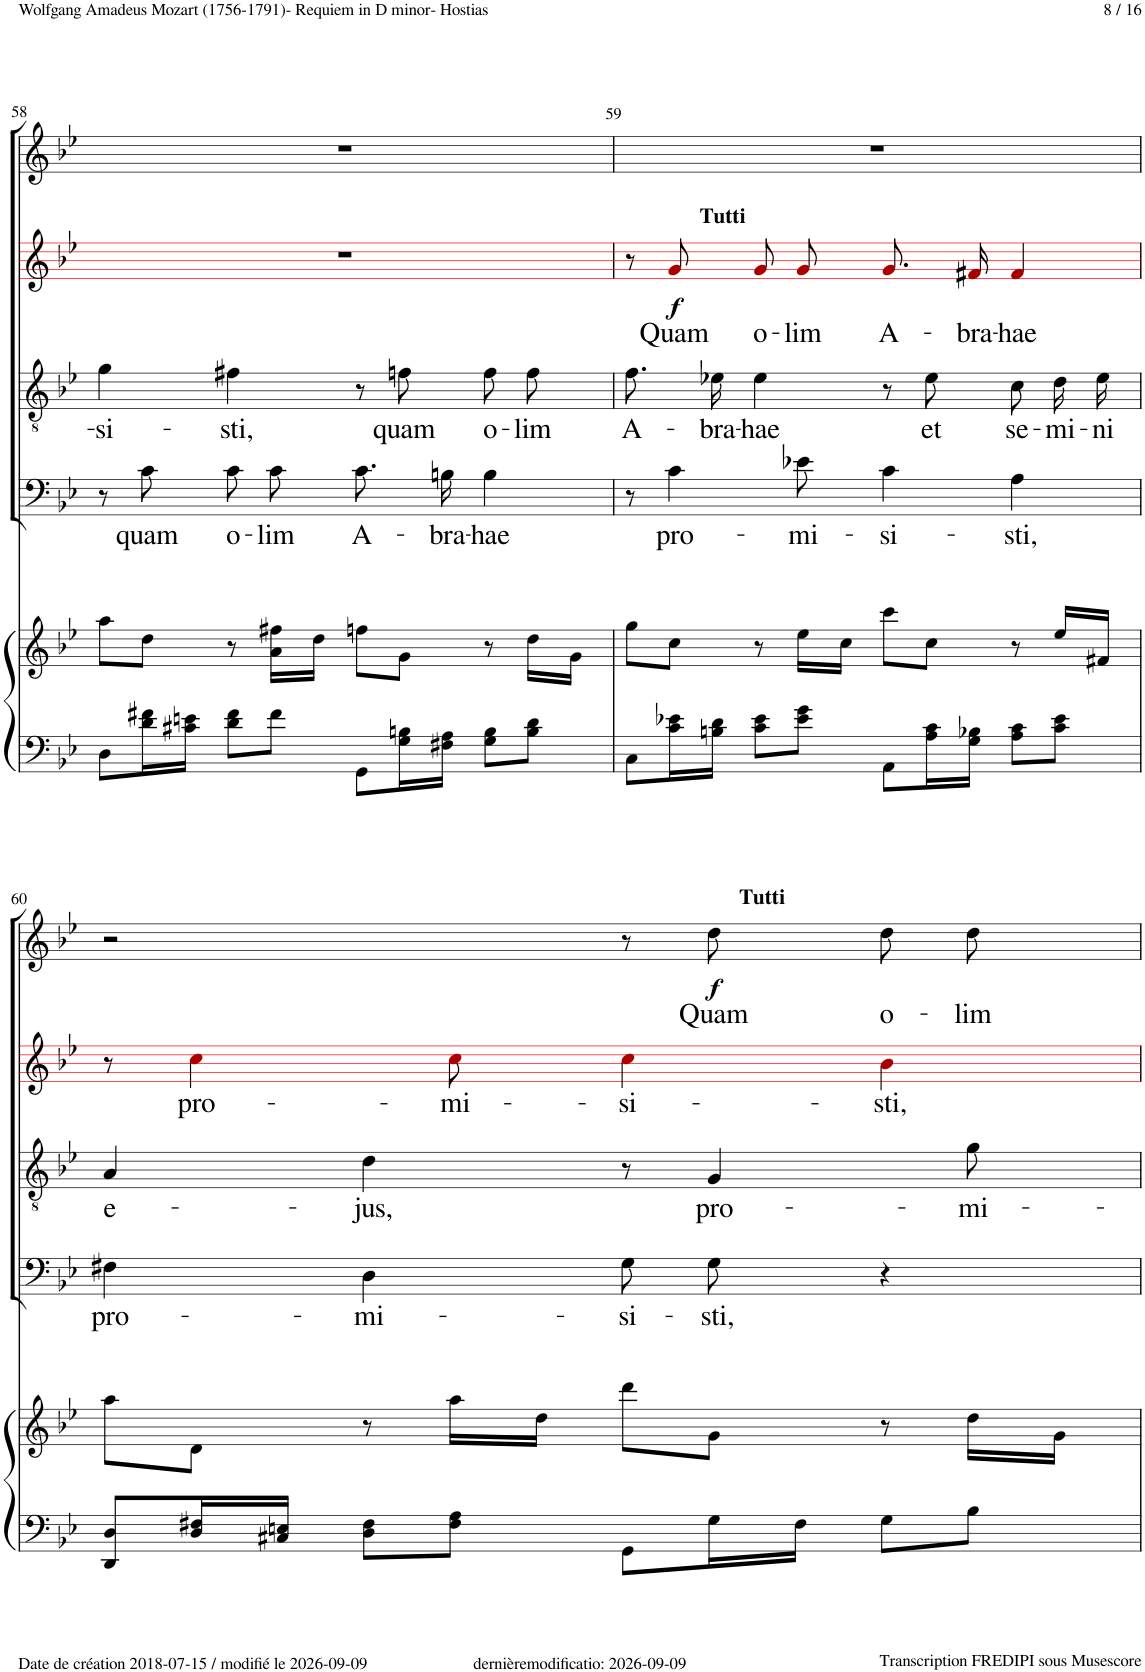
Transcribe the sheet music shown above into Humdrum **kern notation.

**kern	**kern	**kern	**text	**kern	**text	**kern	**text	**dynam	**kern	**text	**dynam
*part5	*part5	*part4	*part4	*part3	*part3	*part2	*part2	*part2	*part1	*part1	*part1
*staff6	*staff5	*staff4	*staff4	*staff3	*staff3	*staff2	*staff2	*staff2	*staff1	*staff1	*staff1
*I"Piano	*	*I"Bass	*	*I"Tenor	*	*I"Alto	*	*	*I"Soprano	*	*
*I'Pno	*	*	*	*	*	*	*	*	*	*	*
!!LO:PB:g=z
*clefF4	*clefG2	*clefF4	*	*clefGv2	*	*clefG2	*	*	*clefG2	*	*
*	*	*	*	*	*	*ITrd1c2	*	*	*	*	*
*k[b-e-]	*k[b-e-]	*k[b-e-]	*	*k[b-e-]	*	*k[b-e-]	*	*	*k[b-e-]	*	*
*M4/4	*M4/4	*M4/4	*	*M4/4	*	*M4/4	*	*	*M4/4	*	*
*met(c)	*met(c)	*met(c)	*	*met(c)	*	*met(c)	*	*	*met(c)	*	*
=58	=58	=58	=58	=58	=58	=58	=58	=58	=58	=58	=58
!	!	!	!	!	!LO:LY:b	!	!	!	!	!	!
8D\L	8aa\L	8r	.	4g!\	-si-	1r	.	.	1r	.	.
!	!	!	!LO:LY:b	!	!	!	!	!	!	!	!
16d\ 16f#X\L	8dd\J	8c!\	quam	.	.	.	.	.	.	.	.
16c#X\ 16en\JJ	.	.	.	.	.	.	.	.	.	.	.
!	!	!	!LO:LY:b	!	!LO:LY:b	!	!	!	!	!	!
8d\ 8f#\L	8r	8c!\L	o-	4f#X!\	-sti,	.	.	.	.	.	.
!	!	!	!LO:LY:b	!	!	!	!	!	!	!	!
8f#\J	16a\ 16ff#X\LL	8c!\J	-lim	.	.	.	.	.	.	.	.
.	16dd\JJ	.	.	.	.	.	.	.	.	.	.
!	!	!	!LO:LY:b	!	!	!	!	!	!	!	!
8GG\L	8ffn\L	8.c!\L	A-	8r	.	.	.	.	.	.	.
!	!	!	!	!	!LO:LY:b	!	!	!	!	!	!
16G\ 16Bn\L	8g\J	.	.	8fn!\	quam	.	.	.	.	.	.
!	!	!	!LO:LY:b	!	!	!	!	!	!	!	!
16F#X\ 16A\JJ	.	16Bn!\Jk	-bra-	.	.	.	.	.	.	.	.
!	!	!	!LO:LY:b	!	!LO:LY:b	!	!	!	!	!	!
8G\ 8B\L	8r	4B!\	-hae	8f!\L	o-	.	.	.	.	.	.
!	!	!	!	!	!LO:LY:b	!	!	!	!	!	!
8B\ 8d\J	16dd\LL	.	.	8f!\J	-lim	.	.	.	.	.	.
.	16g\JJ	.	.	.	.	.	.	.	.	.	.
=59	=59	=59	=59	=59	=59	=59	=59	=59	=59	=59	=59
!	!	!	!	!	!LO:LY:b	!	!	!	!	!	!
8C\L	8gg\L	8r	.	8.f!\L	A-	8r	.	.	1r	.	.
!	!	!	!	!	!	!LO:TX:a:B:t=Tutti	!	!	!	!	!
!	!	!	!LO:LY:b	!	!	!	!LO:LY:b	!LO:DY:b	!	!	!
16c\ 16e-X\L	8cc\J	4c!\	pro-	.	.	8g!i/	Quam	f	.	.	.
!	!	!	!	!	!LO:LY:b	!	!	!	!	!	!
16Bn\ 16d\JJ	.	.	.	16e-X!\Jk	-bra-	.	.	.	.	.	.
!	!	!	!	!	!LO:LY:b	!	!LO:LY:b	!	!	!	!
8c\ 8e-\L	8r	.	.	4e-!\	-hae	8g!i/L	o-	.	.	.	.
!	!	!	!LO:LY:b	!	!	!	!LO:LY:b	!	!	!	!
8e-\ 8g\J	16ee-\LL	8e-X!\	-mi-	.	.	8g!i/J	-lim	.	.	.	.
.	16cc\JJ	.	.	.	.	.	.	.	.	.	.
!	!	!	!LO:LY:b	!	!	!	!LO:LY:b	!	!	!	!
8AA\L	8ccc\L	4c!\	-si-	8r	.	8.g!i/L	A-	.	.	.	.
!	!	!	!	!	!LO:LY:b	!	!	!	!	!	!
16A\ 16c\L	8cc\J	.	.	8e-!\	et	.	.	.	.	.	.
!	!	!	!	!	!	!	!LO:LY:b	!	!	!	!
16G\ 16B-X\JJ	.	.	.	.	.	16f#X!i/Jk	-bra-	.	.	.	.
!	!	!	!LO:LY:b	!	!LO:LY:b	!	!LO:LY:b	!	!	!	!
8A\ 8c\L	8r	4A'~!\	-sti,	8c!\L	se-	4f#!i/	-hae	.	.	.	.
!	!	!	!	!	!LO:LY:b	!	!	!	!	!	!
8c\ 8e-\J	16ee-/LL	.	.	16d!\L	-mi-	.	.	.	.	.	.
!	!	!	!	!	!LO:LY:b	!	!	!	!	!	!
.	16f#X/JJ	.	.	16e-!\JJ	-ni	.	.	.	.	.	.
!!LO:LB:g=z
=60	=60	=60	=60	=60	=60	=60	=60	=60	=60	=60	=60
!	!	!	!LO:LY:b	!	!LO:LY:b	!	!	!	!	!	!
8DD/ 8D/L	8aa\L	4F#X!\	pro-	4A!/	e-	8r	.	.	2r	.	.
!	!	!	!	!	!	!	!LO:LY:b	!	!	!	!
16D/ 16F#X/L	8d\J	.	.	.	.	4cc!i\	pro-	.	.	.	.
16C#X/ 16En/JJ	.	.	.	.	.	.	.	.	.	.	.
!	!	!	!LO:LY:b	!	!LO:LY:b	!	!	!	!	!	!
8D\ 8F#\L	8r	4D!\	-mi-	4d!\	-jus,	.	.	.	.	.	.
!	!	!	!	!	!	!	!LO:LY:b	!	!	!	!
8F#\ 8A\J	16aa\LL	.	.	.	.	8cc!i\	-mi-	.	.	.	.
.	16dd\JJ	.	.	.	.	.	.	.	.	.	.
!	!	!	!LO:LY:b	!	!	!	!LO:LY:b	!	!	!	!
8GG\L	8ddd\L	8G!\L	-si-	8r	.	4cc!i\	-si-	.	8r	.	.
!	!	!	!	!	!	!	!	!	!LO:TX:a:B:t=Tutti	!	!
!	!	!	!LO:LY:b	!	!LO:LY:b	!	!	!	!	!LO:LY:b	!LO:DY:b
16G\L	8g\J	8G!\J	-sti,	4G!/	pro-	.	.	.	8dd!\	Quam	f
16F#\JJ	.	.	.	.	.	.	.	.	.	.	.
!	!	!	!	!	!	!	!LO:LY:b	!	!	!LO:LY:b	!
8G\L	8r	4r	.	.	.	4b-!i\	-sti,	.	8dd!\L	o-	.
!	!	!	!	!	!LO:LY:b	!	!	!	!	!LO:LY:b	!
8B-\J	16dd\LL	.	.	8g!\	-mi-	.	.	.	8dd!\J	-lim	.
.	16g\JJ	.	.	.	.	.	.	.	.	.	.
=	=	=	=	=	=	=	=	=	=	=	=
*-	*-	*-	*-	*-	*-	*-	*-	*-	*-	*-	*-
